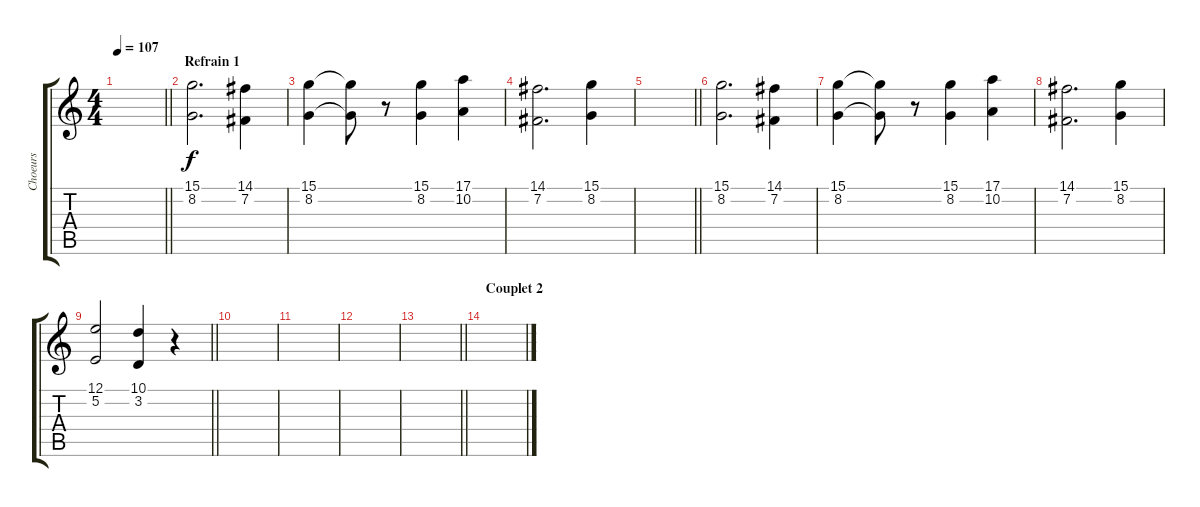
\track ("Choeurs" "Choeurs") {instrument choiraahs}
\staff {score tabs}
\tuning (E4 B3 G3 D3 A2 E2) {hide}
\ts (4 4)
\tempo 107
\clef g2
\barLineRight lightlight
\ks c
|
\section ("" "Refrain 1")
(15.1 8.2).2{d} (14.1 7.2).4 |
(15.1 8.2).4 (15.1{t} 8.2{t}).8 r.8 (15.1 8.2).4 (17.1 10.2).4 |
(14.1 7.2).2{d} (15.1 8.2).4 |
\barLineRight lightlight
|
(15.1 8.2).2{d} (14.1 7.2).4 |
(15.1 8.2).4 (15.1{t} 8.2{t}).8 r.8 (15.1 8.2).4 (17.1 10.2).4 |
(14.1 7.2).2{d} (15.1 8.2).4 |
\barLineRight lightlight
(12.1 5.2).2 (10.1 3.2).4 r.4 |
|
|
|
\barLineRight lightlight
|
\section ("" "Couplet 2")
